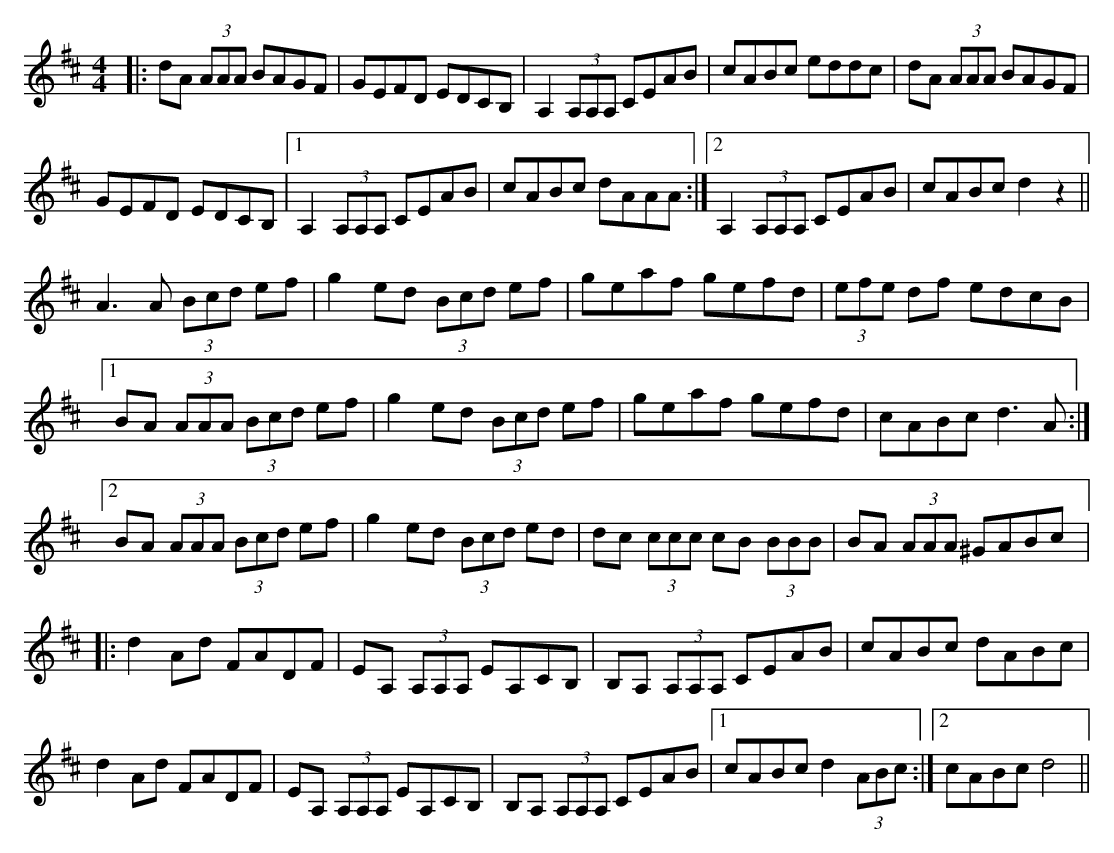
X:1
M:4/4
K:D
|:dA (3AAA BAGF|GEFD EDCB,|A,2 (3A,A,A, CEAB|cABc eddc|dA (3AAA BAGF|
GEFD EDCB,|1 A,2 (3A,A,A, CEAB|cABc dAAA:|2 A,2 (3A,A,A, CEAB|cABc d2 z2||
A3 A (3Bcd ef|g2ed (3Bcd ef|geaf gefd|(3efe df edcB|
[1BA (3AAA (3Bcd ef|g2 ed (3Bcd ef|geaf gefd|cABc d3 A:|
[2BA (3AAA (3Bcd ef|g2 ed (3Bcd ed|dc (3ccc cB (3BBB|BA (3AAA ^GABc|:
d2 Ad FADF|EA, (3A,A,A, EA,CB,|B,A, (3A,A,A, CEAB|cABc dABc|
d2 Ad FADF|EA, (3A,A,A, EA,CB,|B,A, (3A,A,A, CEAB|1 cABc d2 (3ABc:|2 cABc d4||
